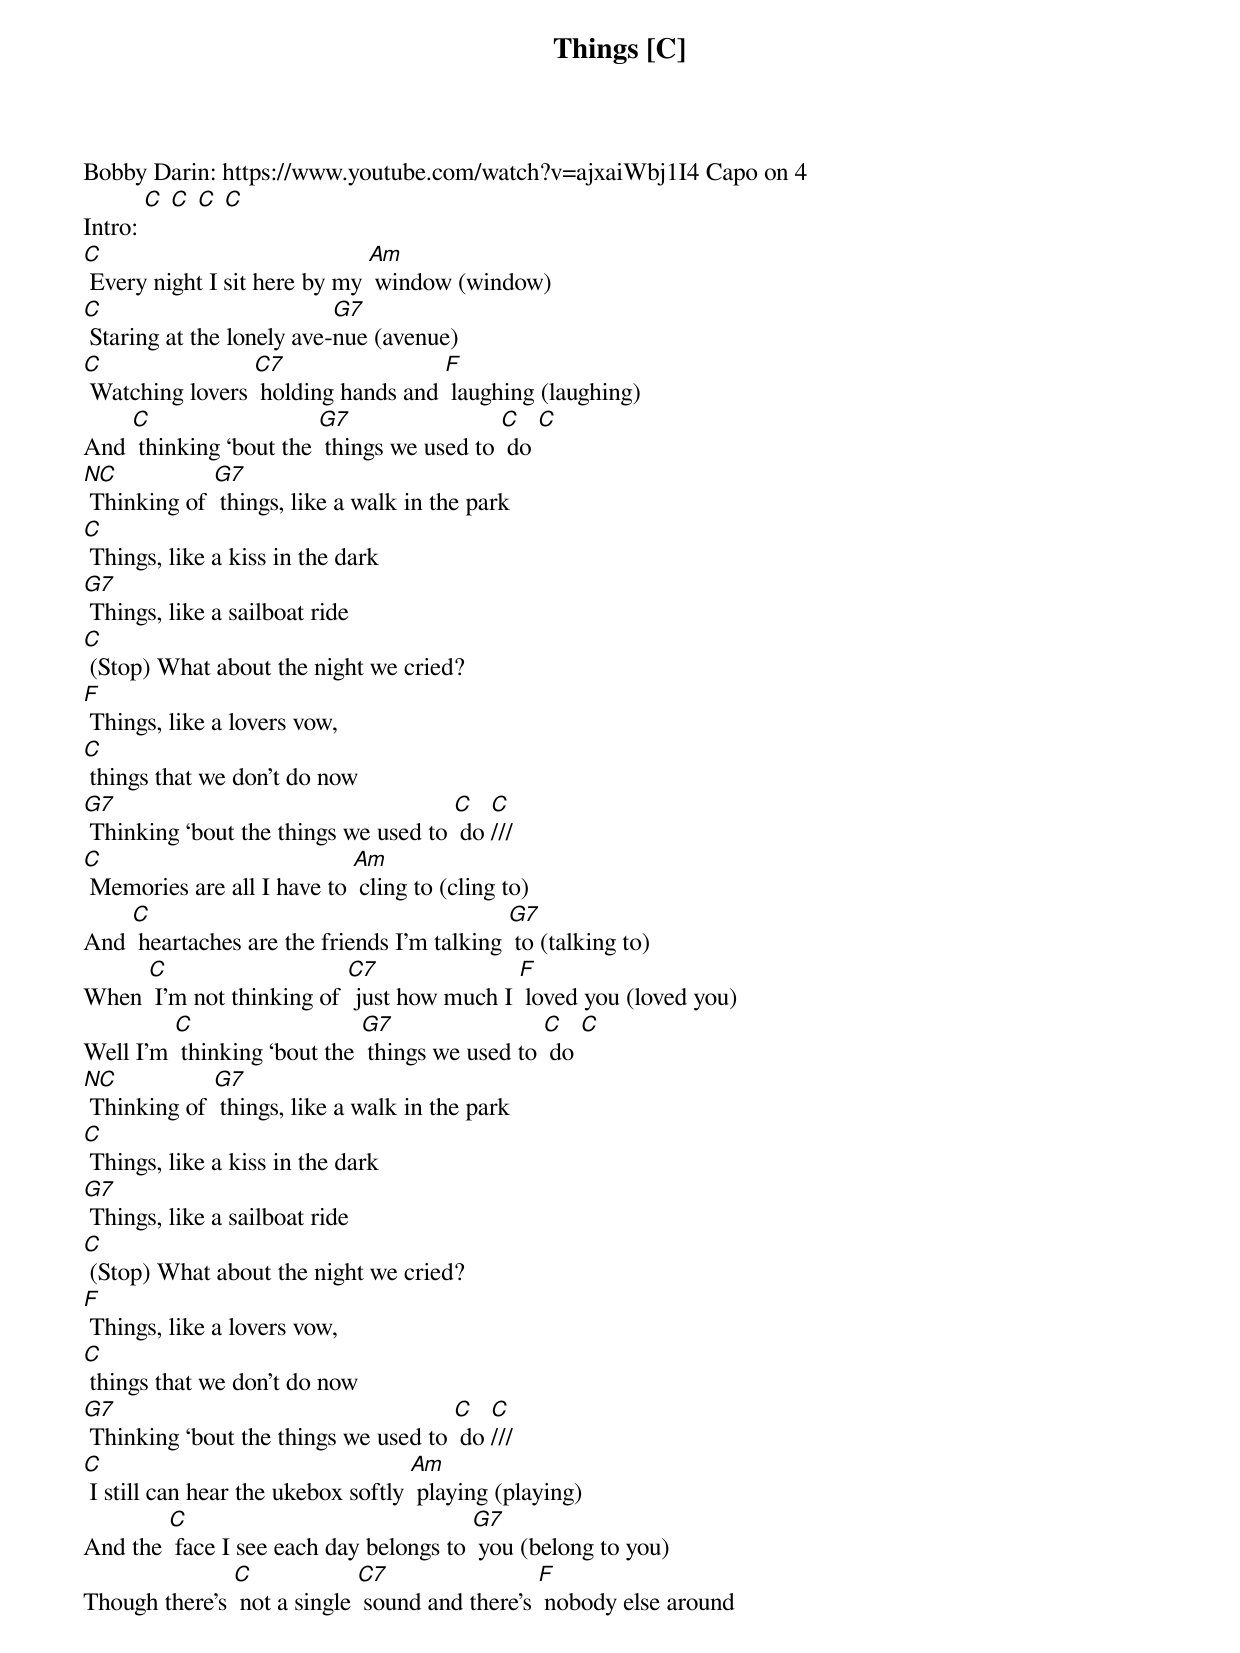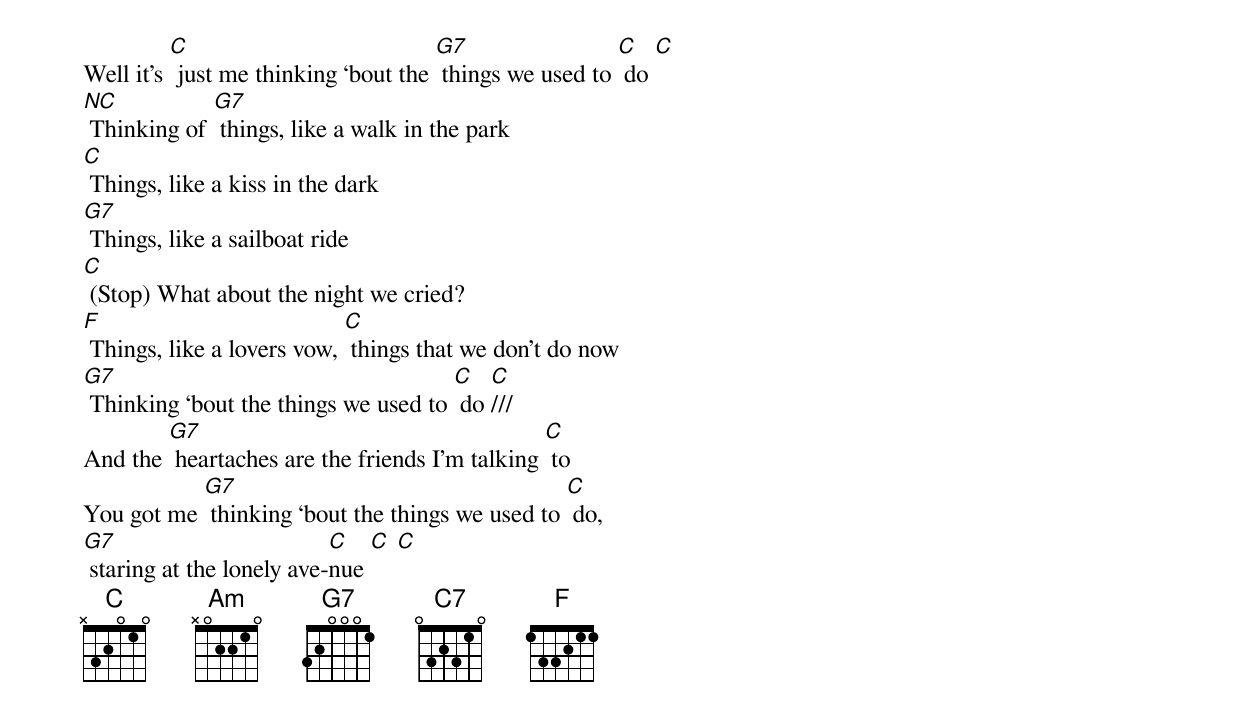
{t: Things [C] }
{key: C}
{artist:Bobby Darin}
Bobby Darin: https://www.youtube.com/watch?v=ajxaiWbj1I4 Capo on 4
{c: }
Intro: [C] [C] [C] [C]
{c: }
[C] Every night I sit here by my [Am] window (window)
[C] Staring at the lonely ave-[G7]nue (avenue)
[C] Watching lovers [C7] holding hands and [F] laughing (laughing)
And [C] thinking ‘bout the [G7] things we used to [C] do [C]
{c: }
[NC] Thinking of [G7] things, like a walk in the park
[C] Things, like a kiss in the dark
[G7] Things, like a sailboat ride
[C] (Stop) What about the night we cried?
[F] Things, like a lovers vow,
[C] things that we don't do now
[G7] Thinking ‘bout the things we used to [C] do [C]///
{c: }
[C] Memories are all I have to [Am] cling to (cling to)
And [C] heartaches are the friends I'm talking [G7] to (talking to)
When [C] I'm not thinking of [C7] just how much I [F] loved you (loved you)
Well I'm [C] thinking ‘bout the [G7] things we used to [C] do [C]
{c: }
[NC] Thinking of [G7] things, like a walk in the park
[C] Things, like a kiss in the dark
[G7] Things, like a sailboat ride
[C] (Stop) What about the night we cried?
[F] Things, like a lovers vow,
[C] things that we don't do now
[G7] Thinking ‘bout the things we used to [C] do [C]///
{c: }
[C] I still can hear the ukebox softly [Am] playing (playing)
And the [C] face I see each day belongs to [G7] you (belong to you)
Though there's [C] not a single [C7] sound and there’s [F] nobody else around
Well it's [C] just me thinking ‘bout the [G7] things we used to [C] do [C]
{c: }
[NC] Thinking of [G7] things, like a walk in the park
[C] Things, like a kiss in the dark
[G7] Things, like a sailboat ride
[C] (Stop) What about the night we cried?
[F] Things, like a lovers vow, [C] things that we don't do now
[G7] Thinking ‘bout the things we used to [C] do [C]///
{c: }
And the [G7] heartaches are the friends I'm talking [C] to
You got me [G7] thinking ‘bout the things we used to [C] do,
[G7] staring at the lonely ave-[C]nue [C] [C]
